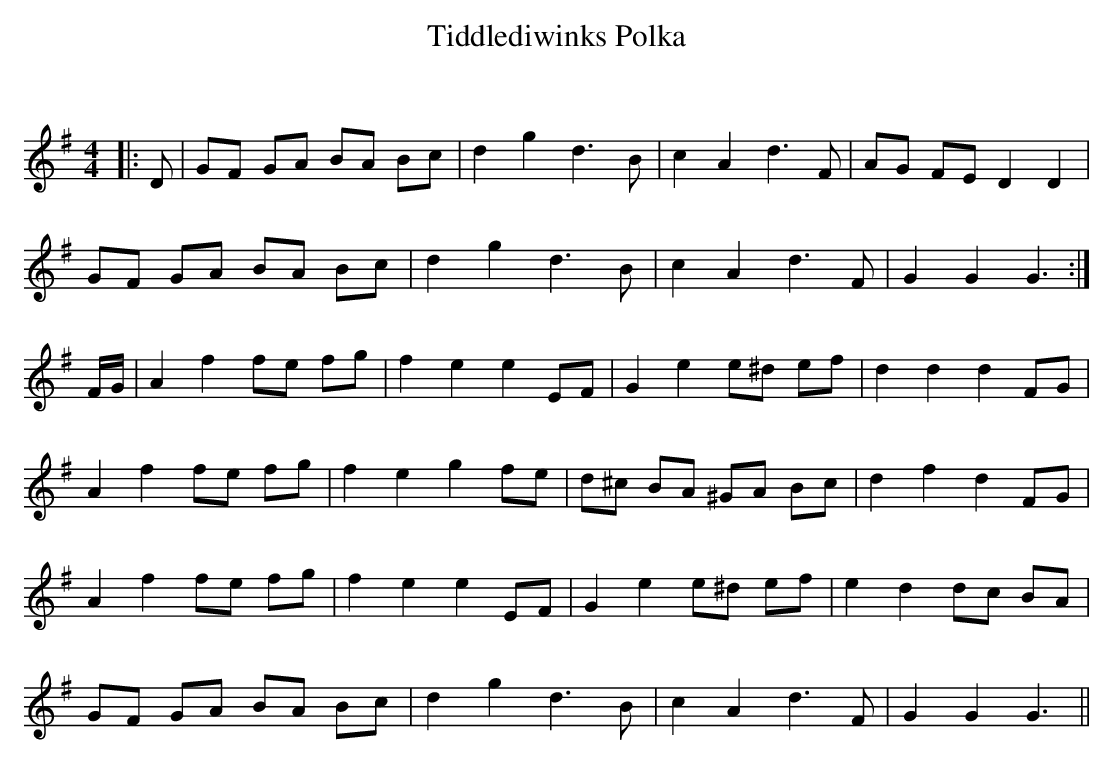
X:1
T: Tiddlediwinks Polka
C:
Q: 232
K:G
M:4/4
L:1/8
|:D|GF GA BA Bc|d2 g2 d3B|c2 A2 d3F|AG FE D2 D2|
GF GA BA Bc|d2 g2 d3B|c2 A2 d3F|G2 G2 G3:|
F1/2G1/2|A2 f2 fe fg|f2 e2 e2 EF|G2 e2 e^d ef|d2 d2 d2 FG|
A2 f2 fe fg|f2 e2 g2 fe|d^c BA ^GA Bc|d2 f2 d2 FG|
A2 f2 fe fg|f2 e2 e2 EF|G2 e2 e^d ef|e2 d2 dc BA|
GF GA BA Bc|d2 g2 d3B|c2 A2 d3F|G2 G2 G3||
